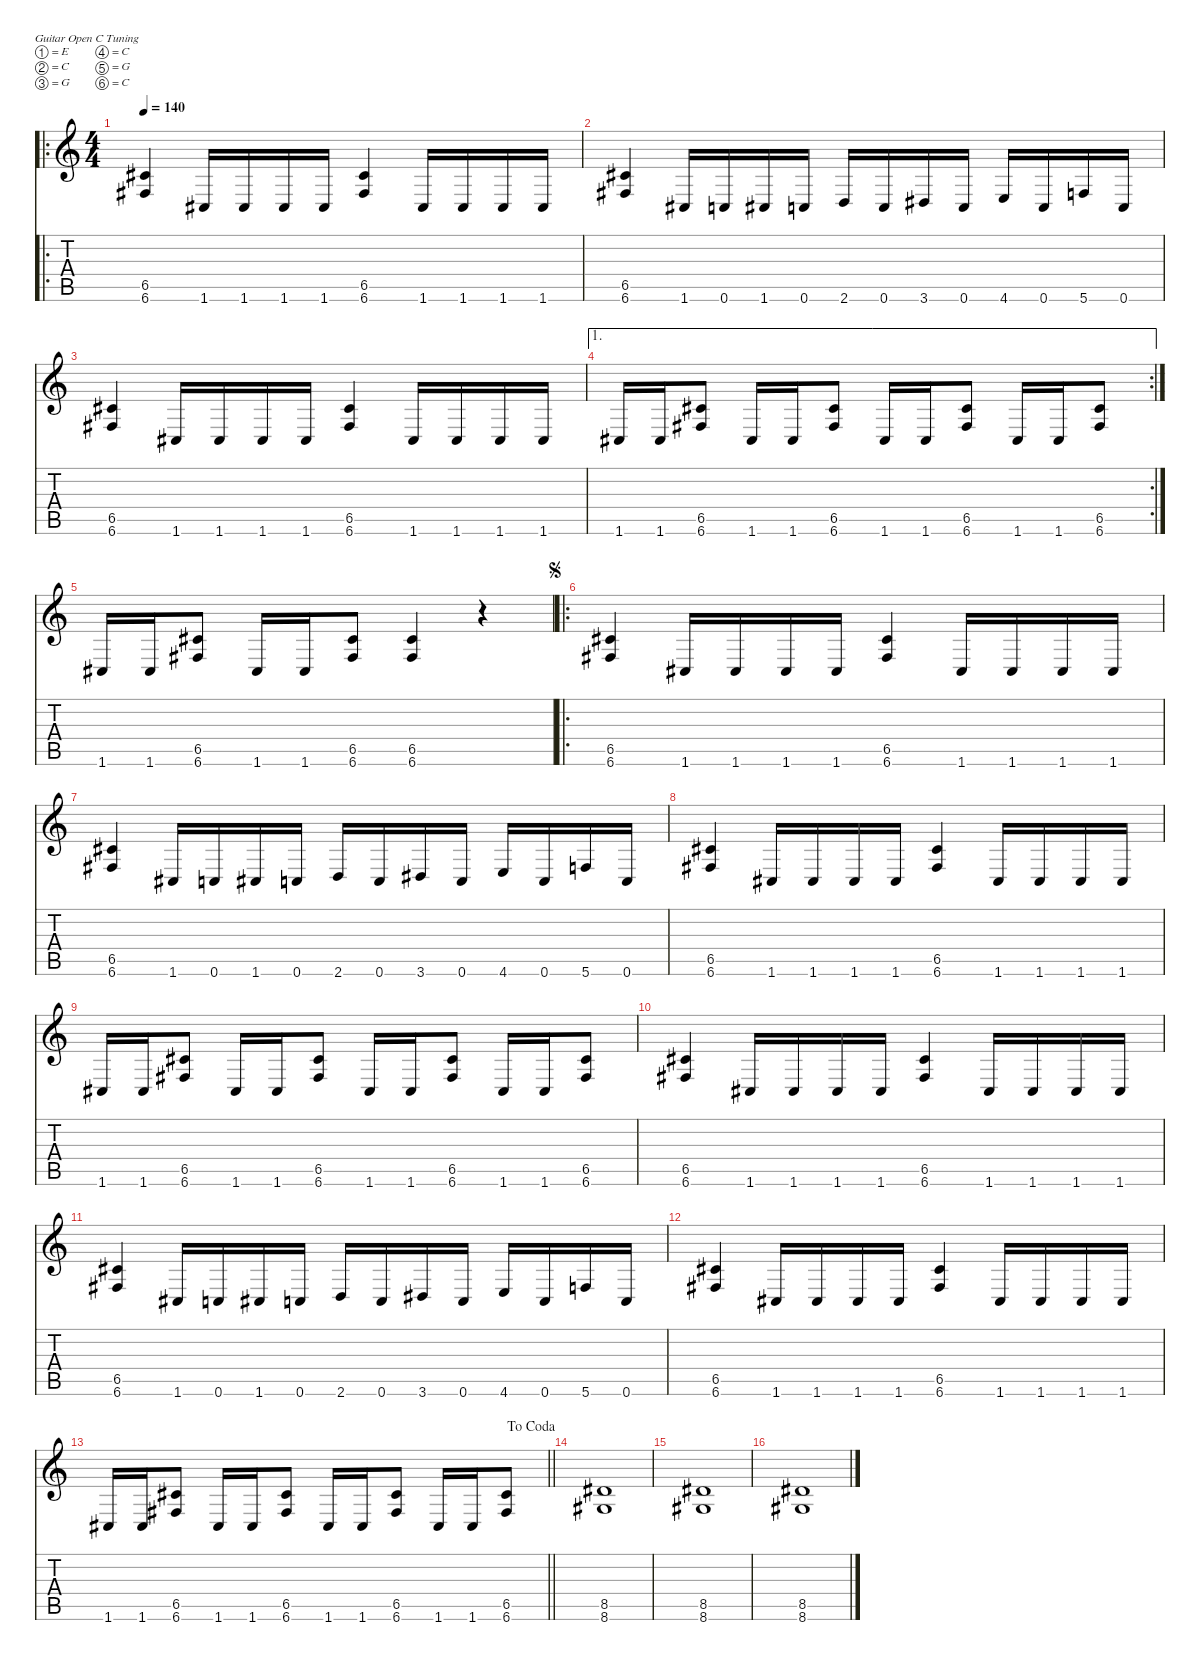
\defaultSystemsLayout 4
\hideDynamics
\bracketExtendMode nobrackets
\singleTrackTrackNamePolicy hidden
\multiTrackTrackNamePolicy hidden
\firstSystemTrackNameMode fullname
\firstSystemTrackNameOrientation horizontal
\otherSystemsTrackNameOrientation horizontal
\track ("Guitar 1" "dist.guit.") {instrument distortionguitar}
\staff {score tabs}
\tuning (E4 C4 G3 C3 G2 C2)
\ro
\ts (4 4)
\beaming (8 2 2 2 2)
\tempo 140
\clef g2
\ks c
(6.5{acc #} 6.6{acc #}).4{dy f instrument distortionguitar beam Up} 1.6{acc #}.16{beam Up} 1.6{acc #}.16{beam Up} 1.6{acc #}.16{beam Up} 1.6{acc #}.16{beam Up} (6.5{acc #} 6.6{acc #}).4{beam Up} 1.6{acc #}.16{beam Up} 1.6{acc #}.16{beam Up} 1.6{acc #}.16{beam Up} 1.6{acc #}.16{beam Up} |
(6.5{acc #} 6.6{acc #}).4{beam Up} 1.6{acc #}.16{beam Up} 0.6.16{beam Up} 1.6{acc #}.16{beam Up} 0.6.16{beam Up} 2.6.16{beam Up} 0.6.16{beam Up} 3.6{acc #}.16{beam Up} 0.6.16{beam Up} 4.6.16{beam Up} 0.6.16{beam Up} 5.6.16{beam Up} 0.6.16{beam Up} |
(6.5{acc #} 6.6{acc #}).4{beam Up} 1.6{acc #}.16{beam Up} 1.6{acc #}.16{beam Up} 1.6{acc #}.16{beam Up} 1.6{acc #}.16{beam Up} (6.5{acc #} 6.6{acc #}).4{beam Up} 1.6{acc #}.16{beam Up} 1.6{acc #}.16{beam Up} 1.6{acc #}.16{beam Up} 1.6{acc #}.16{beam Up} |
\ae 1
\rc 2
1.6{acc #}.16{beam Up} 1.6{acc #}.16{beam Up} (6.5{acc #} 6.6{acc #}).8{beam Up} 1.6{acc #}.16{beam Up} 1.6{acc #}.16{beam Up} (6.5{acc #} 6.6{acc #}).8{beam Up} 1.6{acc #}.16{beam Up} 1.6{acc #}.16{beam Up} (6.5{acc #} 6.6{acc #}).8{beam Up} 1.6{acc #}.16{beam Up} 1.6{acc #}.16{beam Up} (6.5{acc #} 6.6{acc #}).8{beam Up} |
1.6{acc #}.16{beam Up} 1.6{acc #}.16{beam Up} (6.5{acc #} 6.6{acc #}).8{beam Up} 1.6{acc #}.16{beam Up} 1.6{acc #}.16{beam Up} (6.5{acc #} 6.6{acc #}).8{beam Up} (6.5{acc #} 6.6{acc #}).4{beam Up} r.4{beam Up} |
\ro
\jump segno
(6.5{acc #} 6.6{acc #}).4{beam Up} 1.6{acc #}.16{beam Up} 1.6{acc #}.16{beam Up} 1.6{acc #}.16{beam Up} 1.6{acc #}.16{beam Up} (6.5{acc #} 6.6{acc #}).4{beam Up} 1.6{acc #}.16{beam Up} 1.6{acc #}.16{beam Up} 1.6{acc #}.16{beam Up} 1.6{acc #}.16{beam Up} |
(6.5{acc #} 6.6{acc #}).4{beam Up} 1.6{acc #}.16{beam Up} 0.6.16{beam Up} 1.6{acc #}.16{beam Up} 0.6.16{beam Up} 2.6.16{beam Up} 0.6.16{beam Up} 3.6{acc #}.16{beam Up} 0.6.16{beam Up} 4.6.16{beam Up} 0.6.16{beam Up} 5.6.16{beam Up} 0.6.16{beam Up} |
(6.5{acc #} 6.6{acc #}).4{beam Up} 1.6{acc #}.16{beam Up} 1.6{acc #}.16{beam Up} 1.6{acc #}.16{beam Up} 1.6{acc #}.16{beam Up} (6.5{acc #} 6.6{acc #}).4{beam Up} 1.6{acc #}.16{beam Up} 1.6{acc #}.16{beam Up} 1.6{acc #}.16{beam Up} 1.6{acc #}.16{beam Up} |
1.6{acc #}.16{beam Up} 1.6{acc #}.16{beam Up} (6.5{acc #} 6.6{acc #}).8{beam Up} 1.6{acc #}.16{beam Up} 1.6{acc #}.16{beam Up} (6.5{acc #} 6.6{acc #}).8{beam Up} 1.6{acc #}.16{beam Up} 1.6{acc #}.16{beam Up} (6.5{acc #} 6.6{acc #}).8{beam Up} 1.6{acc #}.16{beam Up} 1.6{acc #}.16{beam Up} (6.5{acc #} 6.6{acc #}).8{beam Up} |
(6.5{acc #} 6.6{acc #}).4{beam Up} 1.6{acc #}.16{beam Up} 1.6{acc #}.16{beam Up} 1.6{acc #}.16{beam Up} 1.6{acc #}.16{beam Up} (6.5{acc #} 6.6{acc #}).4{beam Up} 1.6{acc #}.16{beam Up} 1.6{acc #}.16{beam Up} 1.6{acc #}.16{beam Up} 1.6{acc #}.16{beam Up} |
(6.5{acc #} 6.6{acc #}).4{beam Up} 1.6{acc #}.16{beam Up} 0.6.16{beam Up} 1.6{acc #}.16{beam Up} 0.6.16{beam Up} 2.6.16{beam Up} 0.6.16{beam Up} 3.6{acc #}.16{beam Up} 0.6.16{beam Up} 4.6.16{beam Up} 0.6.16{beam Up} 5.6.16{beam Up} 0.6.16{beam Up} |
(6.5{acc #} 6.6{acc #}).4{beam Up} 1.6{acc #}.16{beam Up} 1.6{acc #}.16{beam Up} 1.6{acc #}.16{beam Up} 1.6{acc #}.16{beam Up} (6.5{acc #} 6.6{acc #}).4{beam Up} 1.6{acc #}.16{beam Up} 1.6{acc #}.16{beam Up} 1.6{acc #}.16{beam Up} 1.6{acc #}.16{beam Up} |
\jump dacoda
\barLineRight lightlight
1.6{acc #}.16{beam Up} 1.6{acc #}.16{beam Up} (6.5{acc #} 6.6{acc #}).8{beam Up} 1.6{acc #}.16{beam Up} 1.6{acc #}.16{beam Up} (6.5{acc #} 6.6{acc #}).8{beam Up} 1.6{acc #}.16{beam Up} 1.6{acc #}.16{beam Up} (6.5{acc #} 6.6{acc #}).8{beam Up} 1.6{acc #}.16{beam Up} 1.6{acc #}.16{beam Up} (6.5{acc #} 6.6{acc #}).8{beam Up} |
(8.5{acc #} 8.6{acc #}).1{beam Up} |
(8.5{acc #} 8.6{acc #}).1{beam Up} |
(8.5{acc #} 8.6{acc #}).1{beam Up}
